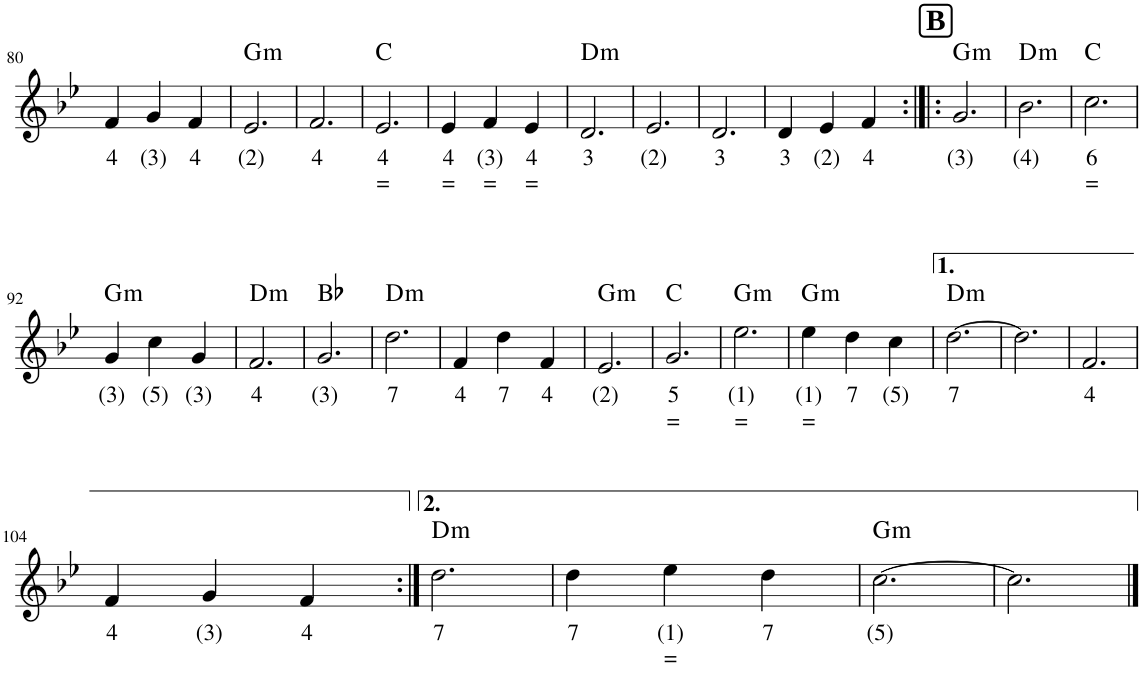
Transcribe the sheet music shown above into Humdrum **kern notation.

**kern	**kern	**text	**text	**kern	**text	**text	**harte
*part3	*part2	*part2	*part2	*part1	*part1	*part1	*part1
*staff3	*staff2	*staff2	*staff2	*staff1	*staff1	*staff1	*
*I"Stem	*I"Voice	*	*	*I"Voice	*	*	*
*I'Stm.	*	*	*	*	*	*	*
!!LO:PB:g=z
*clefG2	*clefG2	*	*	*clefG2	*	*	*
*k[b-e-]	*k[b-e-]	*	*	*k[b-e-]	*	*	*
*M3/4	*M3/4	*	*	*M3/4	*	*	*
=80	=80	=80	=80	=80	=80	=80	=80
!	!	!	!	!	!LO:LY:b	!	!
4d]	4c]	.	.	4f/	4	.	.
!	!	!	!	!	!LO:LY:b	!	!
2r	2r	.	.	4g/	(3)	.	.
!	!	!	!	!	!LO:LY:b	!	!
.	.	.	.	4f/	4	.	.
=81	=81	=81	=81	=81	=81	=81	=81
!	!	!	!	!	!LO:LY:b	!	!LO:H:kt=m
2.g	4.g	(3)	.	2.e-/	(2)	.	G:min
.	8b-	(4)	.	.	.	.	.
.	4g	(3)	.	.	.	.	.
=82	=82	=82	=82	=82	=82	=82	=82
!	!	!	!	!	!LO:LY:b	!	!
2.g	2ee-	(1)	=	2.f/	4	.	.
.	4cc	(5)	.	.	.	.	.
=83	=83	=83	=83	=83	=83	=83	=83
!	!	!	!	!	!LO:LY:b	!LO:LY:b	!
2.c	2ee-	7	=	2.e-/	4	=	C:maj
.	4dd	(5)	=	.	.	.	.
=84	=84	=84	=84	=84	=84	=84	=84
!	!	!	!	!	!LO:LY:b	!LO:LY:b	!
2.c	2.cc	6	=	4e-/	4	=	.
!	!	!	!	!	!LO:LY:b	!LO:LY:b	!
.	.	.	.	4f/	(3)	=	.
!	!	!	!	!	!LO:LY:b	!LO:LY:b	!
.	.	.	.	4e-/	4	=	.
=85	=85	=85	=85	=85	=85	=85	=85
!	!	!	!	!	!LO:LY:b	!	!LO:H:kt=m
2.d	2.g	(3)	.	2.d/	3	.	D:min
=86	=86	=86	=86	=86	=86	=86	=86
!	!	!	!	!	!LO:LY:b	!	!
2.d	4ff	8	.	2.e-/	(2)	.	.
.	4ee-	(6)	.	.	.	.	.
.	4dd	7	.	.	.	.	.
=87	=87	=87	=87	=87	=87	=87	=87
!	!	!	!	!	!LO:LY:b	!	!
[2.d	[2.ff	8	.	2.d/	3	.	.
=88	=88	=88	=88	=88	=88	=88	=88
!	!	!	!	!	!LO:LY:b	!	!
4d]	4ff]	.	.	4d/	3	.	.
!	!	!	!	!	!LO:LY:b	!	!
2r	2r	.	.	4e-/	(2)	.	.
!	!	!	!	!	!LO:LY:b	!	!
.	.	.	.	4f/	4	.	.
=89:|!|:	=89:|!|:	=89:|!|:	=89:|!|:	=89:|!|:	=89:|!|:	=89:|!|:	=89:|!|:
!	!	!	!	!LO:TX:a:B:t=B	!	!	!
!	!	!	!	!	!LO:LY:b	!	!LO:H:kt=m
2.g	2.b-	(4)	.	2.g/	(3)	.	G:min
=90	=90	=90	=90	=90	=90	=90	=90
!	!	!	!	!	!LO:LY:b	!	!LO:H:kt=m
2.d	4dd	7	.	2.b-\	(4)	.	D:min
.	4cc	(5)	.	.	.	.	.
.	4b-	.	.	.	.	.	.
=91	=91	=91	=91	=91	=91	=91	=91
!	!	!	!	!	!LO:LY:b	!LO:LY:b	!
2.c	4g	5	=	2.cc\	6	=	C:maj
.	4.b-	(4)	.	.	.	.	.
.	8ee-	7	=	.	.	.	.
!!LO:LB:g=z
=92	=92	=92	=92	=92	=92	=92	=92
!	!	!	!	!	!LO:LY:b	!	!LO:H:kt=m
2.g	8bb-\L	(8)	.	4g/	(3)	.	G:min
.	8ee-\J	(1)	=	.	.	.	.
!	!	!	!	!	!LO:LY:b	!	!
.	8gg\L	(7)	.	4cc\	(5)	.	.
.	8b-\J	(4)	.	.	.	.	.
!	!	!	!	!	!LO:LY:b	!	!
.	8ee-\L	(1)	=	4g/	(3)	.	.
.	8g\J	(3)	.	.	.	.	.
=93	=93	=93	=93	=93	=93	=93	=93
!	!	!	!	!	!LO:LY:b	!	!LO:H:kt=m
2.d	2g	5	.	2.f/	4	.	D:min
.	4f	4	.	.	.	.	.
=94	=94	=94	=94	=94	=94	=94	=94
!	!	!	!	!	!LO:LY:b	!	!
2.B-	4b-	(4)	.	2.g/	(3)	.	Bb:maj
.	4.f	4	.	.	.	.	.
.	8d	3	.	.	.	.	.
=95	=95	=95	=95	=95	=95	=95	=95
!	!	!	!	!	!LO:LY:b	!	!LO:H:kt=m
2.d	2g	(3)	.	2.dd\	7	.	D:min
.	4b-	(4)	.	.	.	.	.
=96	=96	=96	=96	=96	=96	=96	=96
!	!	!	!	!	!LO:LY:b	!	!
2.d	2.d	3	.	4f/	4	.	.
!	!	!	!	!	!LO:LY:b	!	!
.	.	.	.	4dd\	7	.	.
!	!	!	!	!	!LO:LY:b	!	!
.	.	.	.	4f/	4	.	.
=97	=97	=97	=97	=97	=97	=97	=97
!	!	!	!	!	!LO:LY:b	!	!LO:H:kt=m
2.g	4c	(2)	.	2.e-/	(2)	.	G:min
.	4.e-	(2)	.	.	.	.	.
.	8f	4	.	.	.	.	.
=98	=98	=98	=98	=98	=98	=98	=98
!	!	!	!	!	!LO:LY:b	!LO:LY:b	!
2.c	2e-	4	=	2.g/	5	=	C:maj
.	4f	(3)	=	.	.	.	.
=99	=99	=99	=99	=99	=99	=99	=99
!	!	!	!	!	!LO:LY:b	!LO:LY:b	!LO:H:kt=m
2.g	4g	(3)	.	2.ee-\	(1)	=	G:min
.	4.b-	(4)	.	.	.	.	.
.	16ee-\LL	(1)	=	.	.	.	.
.	16gg\JJ	(7)	.	.	.	.	.
=100	=100	=100	=100	=100	=100	=100	=100
!	!	!	!	!	!LO:LY:b	!LO:LY:b	!LO:H:kt=m
2.g	2bb-	(8)	.	4ee-\	(1)	=	G:min
!	!	!	!	!	!LO:LY:b	!	!
.	.	.	.	4dd\	7	.	.
!	!	!	!	!	!LO:LY:b	!	!
.	4gg	(7)	.	4cc\	(5)	.	.
=101	=101	=101	=101	=101	=101	=101	=101
!	!	!	!	!	!LO:LY:b	!	!LO:H:kt=m
[2.d	4.bb-	(87)	.	[2.dd\	7	.	D:min
.	8gg	(7)	.	.	.	.	.
.	8ff\L	8	.	.	.	.	.
.	8ee-\J	(1)	=	.	.	.	.
=102	=102	=102	=102	=102	=102	=102	=102
2.d]	2dd	7	.	2.dd\]	.	.	.
.	4ff	8	.	.	.	.	.
=103	=103	=103	=103	=103	=103	=103	=103
!	!	!	!	!	!LO:LY:b	!	!
[2.d	[2.ee-	(1)	=	2.f/	4	.	.
!!LO:LB:g=z
=104	=104	=104	=104	=104	=104	=104	=104
!	!	!	!	!	!LO:LY:b	!	!
4d]	4ee-]	.	.	4f/	4	.	.
!	!	!	!	!	!LO:LY:b	!	!
2r	4r	.	.	4g/	(3)	.	.
!	!	!	!	!	!LO:LY:b	!	!
.	4gg	(7)	.	4f/	4	.	.
=105:|!	=105:|!	=105:|!	=105:|!	=105:|!	=105:|!	=105:|!	=105:|!
!	!	!	!	!	!LO:LY:b	!	!LO:H:kt=m
2.d	4.bb-	(8)	.	2.dd\	7	.	D:min
.	8gg	(7)	.	.	.	.	.
.	8ff\L	8	.	.	.	.	.
.	8ee-\J	(1)	=	.	.	.	.
=106	=106	=106	=106	=106	=106	=106	=106
!	!	!	!	!	!LO:LY:b	!	!
2.d	2dd	7	.	4dd\	7	.	.
!	!	!	!	!	!LO:LY:b	!LO:LY:b	!
.	.	.	.	4ee-\	(1)	=	.
!	!	!	!	!	!LO:LY:b	!	!
.	4ff	8	.	4dd\	7	.	.
=107	=107	=107	=107	=107	=107	=107	=107
!	!	!	!	!	!LO:LY:b	!	!LO:H:kt=m
[2.g	[2.gg	(7)	.	[2.cc\	(5)	.	G:min
=108	=108	=108	=108	=108	=108	=108	=108
4g]	4gg]	.	.	2.cc\]	.	.	.
2r	2r	.	.	.	.	.	.
==	==	==	==	==	==	==	==
*-	*-	*-	*-	*-	*-	*-	*-
